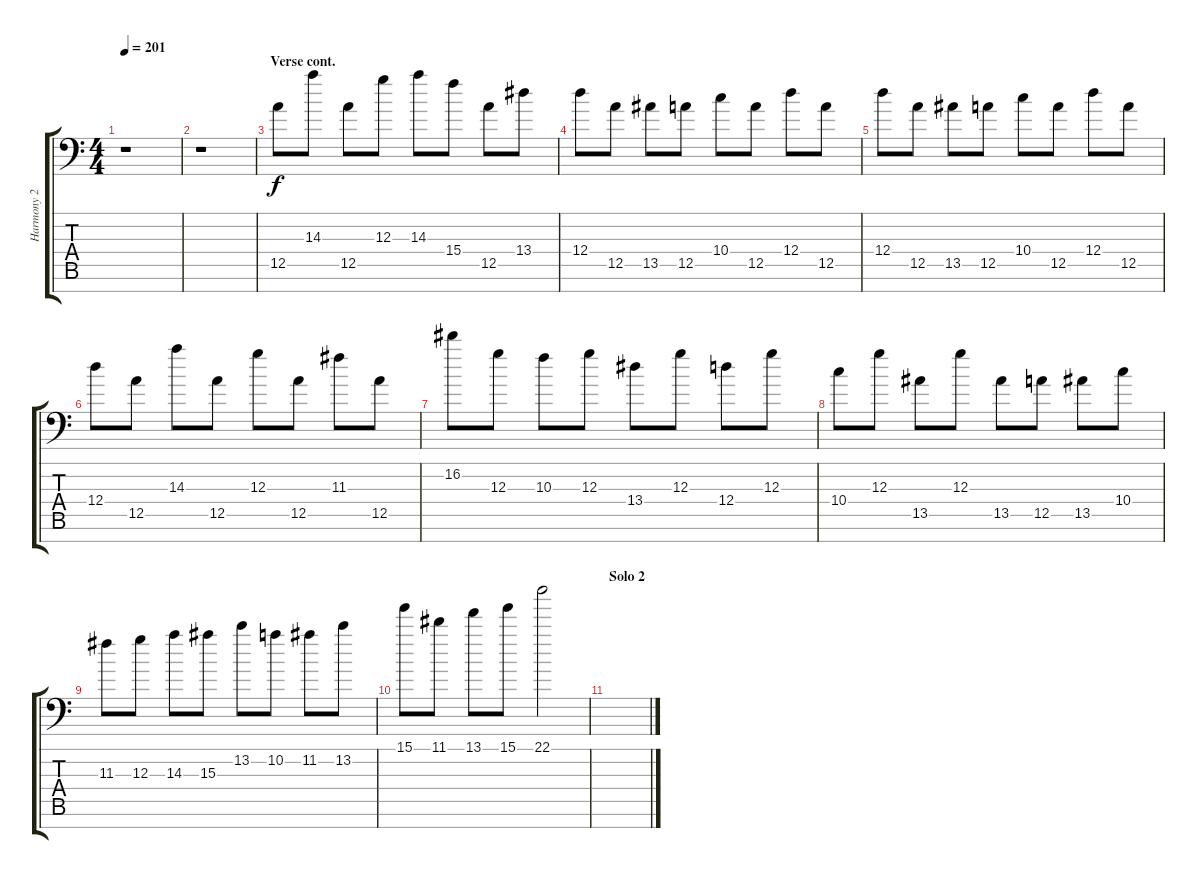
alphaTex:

\track ("Harmony 2" "Harmony 2") {instrument overdrivenguitar}
\staff {score tabs}
\tuning (E4 B3 G3 D3 A2 E2 A1) {hide}
\ts (4 4)
\tempo 201
\clef f4
\ks aminor
r.1{dy f} |
r.1 |
\section ("" "Verse cont.")
12.5.8 14.3.8 12.5.8 12.3.8 14.3.8 15.4.8 12.5.8 13.4.8 |
12.4.8 12.5.8 13.5.8 12.5.8 10.4.8 12.5.8 12.4.8 12.5.8 |
12.4.8 12.5.8 13.5.8 12.5.8 10.4.8 12.5.8 12.4.8 12.5.8 |
12.4.8 12.5.8 14.3.8 12.5.8 12.3.8 12.5.8 11.3.8 12.5.8 |
16.2.8 12.3.8 10.3.8 12.3.8 13.4.8 12.3.8 12.4.8 12.3.8 |
10.4.8 12.3.8 13.5.8 12.3.8 13.5.8 12.5.8 13.5.8 10.4.8 |
11.3.8 12.3.8 14.3.8 15.3.8 13.2.8 10.2.8 11.2.8 13.2.8 |
15.1.8 11.1.8 13.1.8 15.1.8 22.1.2 |
\section ("" "Solo 2")
